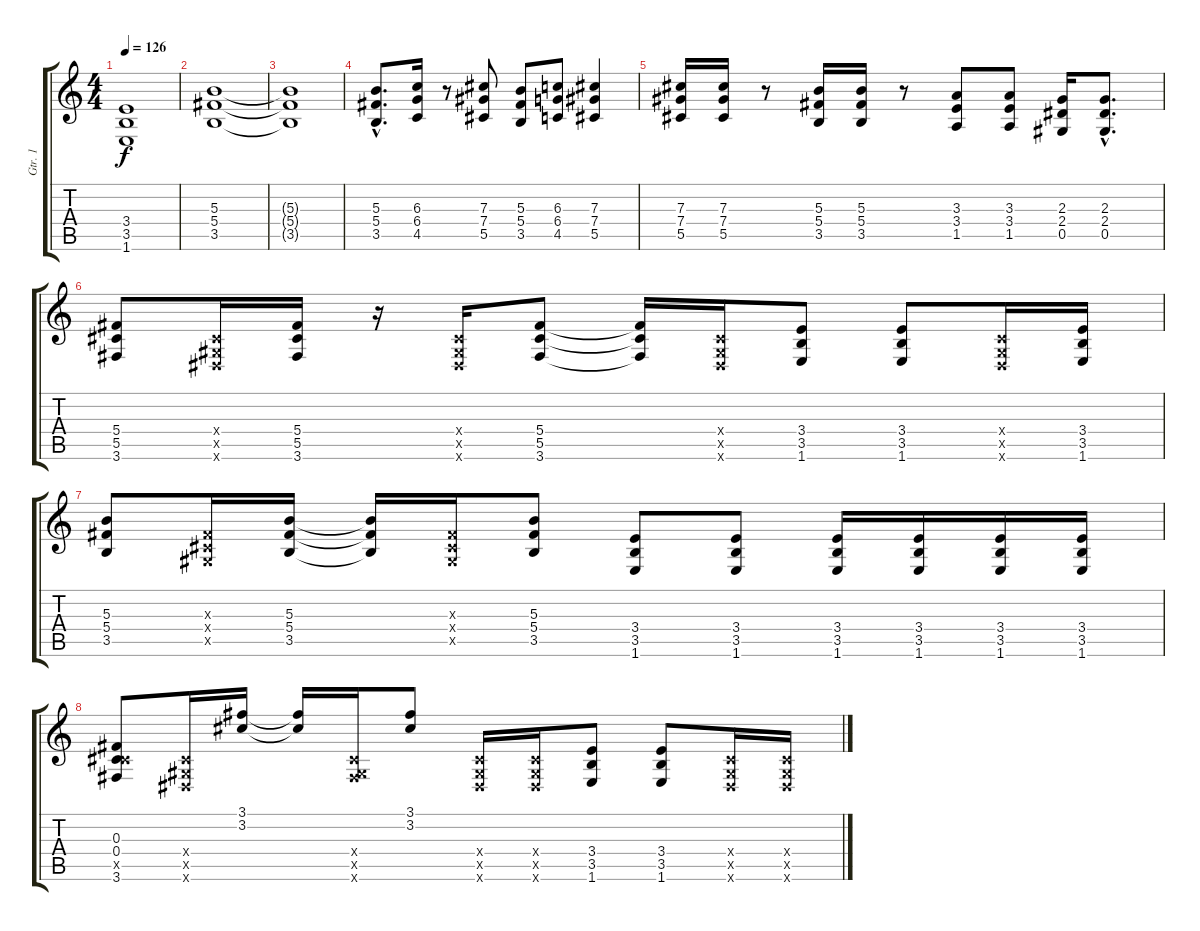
\track ("Gtr. 1" "Gtr. 1") {instrument distortionguitar}
\staff {score tabs}
\tuning (Eb4 Bb3 Gb3 Db3 Ab2 Eb2) {hide}
\ts (4 4)
\tempo 126
\clef g2
\ks c
(3.4{t} 3.5{t} 1.6{t}).1{dy f} |
(5.3 5.4 3.5).1 |
(5.3{t} 5.4{t} 3.5{t}).1 |
(5.3{hac} 5.4{hac} 3.5{hac}).8{d} (6.3 6.4 4.5).16 r.8 (7.3 7.4 5.5).8 (5.3 5.4 3.5).8 (6.3 6.4 4.5).8 (7.3 7.4 5.5).4 |
(7.3 7.4 5.5).16 (7.3 7.4 5.5).16 r.8 (5.3 5.4 3.5).16 (5.3 5.4 3.5).16 r.8 (3.3 3.4 1.5).8 (3.3 3.4 1.5).8 (2.3 2.4 0.5).16 (2.3{hac} 2.4{hac} 0.5{hac}).8{d} |
(5.4 5.5 3.6).8 (0.4{x} 0.5{x} 0.6{x}).16 (5.4 5.5 3.6).16 r.16 (0.4{x} 0.5{x} 0.6{x}).16 (5.4 5.5 3.6).8 (5.4{t} 5.5{t} 3.6{t}).16 (0.4{x} 0.5{x} 0.6{x}).16 (3.4 3.5 1.6).8 (3.4 3.5 1.6).8 (0.4{x} 0.5{x} 0.6{x}).16 (3.4 3.5 1.6).16 |
(5.3 5.4 3.5).8 (0.3{x} 0.4{x} 0.5{x}).16 (5.3 5.4 3.5).16 (5.3{t} 5.4{t} 3.5{t}).16 (0.3{x} 0.4{x} 0.5{x}).16 (5.3 5.4 3.5).8 (3.4 3.5 1.6).8 (3.4 3.5 1.6).8 (3.4 3.5 1.6).16 (3.4 3.5 1.6).16 (3.4 3.5 1.6).16 (3.4 3.5 1.6).16 |
(0.3 0.4 5.5{x} 3.6).8 (0.4{x} 0.5{x} 0.6{x}).16 (3.1 3.2).16 (3.1{t} 3.2{t}).16 (0.4{x} 0.5{x} 3.6{x}).16 (3.1 3.2).8 (0.4{x} 0.5{x} 0.6{x}).16 (0.4{x} 0.5{x} 0.6{x}).16 (3.4 3.5 1.6).8 (3.4 3.5 1.6).8 (0.4{x} 0.5{x} 0.6{x}).16 (0.4{x} 0.5{x} 0.6{x}).16
